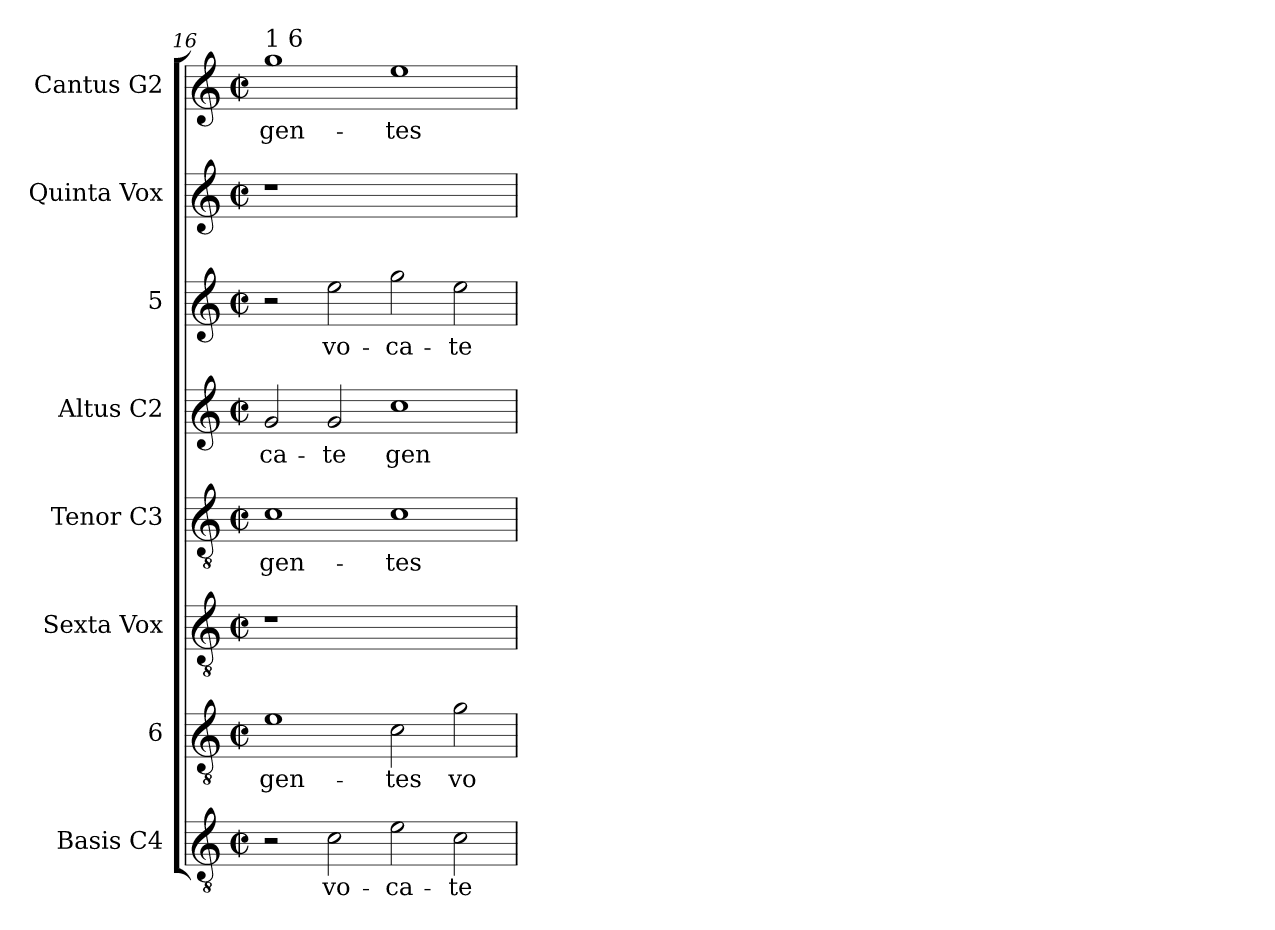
**kern	**text	**kern	**text	**kern	**kern	**text	**kern	**text	**kern	**text	**kern	**kern	**text
*part8	*part8	*part7	*part7	*part6	*part5	*part5	*part4	*part4	*part3	*part3	*part2	*part1	*part1
*staff8	*staff8	*staff7	*staff7	*staff6	*staff5	*staff5	*staff4	*staff4	*staff3	*staff3	*staff2	*staff1	*staff1
*I"Basis  C4	*	*I"6	*	*I"Sexta  Vox	*I"Tenor  C3	*	*I"Altus  C2	*	*I"5	*	*I"Quinta  Vox	*I"Cantus  G2	*
*I'B	*	*	*	*	*I'T	*	*I'A	*	*	*	*	*I'C	*
!!LO:LB:g=z
*clefGv2	*	*clefGv2	*	*clefGv2	*clefGv2	*	*clefG2	*	*clefG2	*	*clefG2	*clefG2	*
*k[]	*	*k[]	*	*k[]	*k[]	*	*k[]	*	*k[]	*	*k[]	*k[]	*
*C:	*	*C:	*	*C:	*C:	*	*C:	*	*C:	*	*C:	*C:	*
*M2/2	*	*M2/2	*	*M2/2	*M2/2	*	*M2/2	*	*M2/2	*	*M2/2	*M2/2	*
*met(c|)	*	*met(c|)	*	*met(c|)	*met(c|)	*	*met(c|)	*	*met(c|)	*	*met(c|)	*met(c|)	*
=16	=16	=16	=16	=16	=16	=16	=16	=16	=16	=16	=16	=16	=16
!	!	!	!	!	!	!	!	!	!	!	!	!LO:TX:a:t=1 6	!
!	!	!	!LO:LY:b:cj	!	!	!LO:LY:b:cj	!	!LO:LY:b:cj	!	!	!	!	!LO:LY:b:cj
2r	.	1e	gen-	1r	1c	gen-	2g/	-ca-	2r	.	1r	1gg	gen-
!	!LO:LY:b:cj	!	!	!	!	!	!	!LO:LY:b:cj	!	!LO:LY:b:cj	!	!	!
2c\	vo-	.	.	.	.	.	2g/	-te	2ee\	vo-	.	.	.
!	!LO:LY:b:cj	!	!LO:LY:b:cj	!	!	!LO:LY:b:cj	!	!LO:LY:b:cj	!	!LO:LY:b:cj	!	!	!LO:LY:b:cj
2e\	-ca-	2c\	-tes	1ryy	1c	-tes	1cc	gen-	2gg\	-ca-	1ryy	1ee	-tes
!	!LO:LY:b:cj	!	!LO:LY:b:cj	!	!	!	!	!	!	!LO:LY:b:cj	!	!	!
2c\	-te	2g\	vo-	.	.	.	.	.	2ee\	-te	.	.	.
=	=	=	=	=	=	=	=	=	=	=	=	=	=
*-	*-	*-	*-	*-	*-	*-	*-	*-	*-	*-	*-	*-	*-
